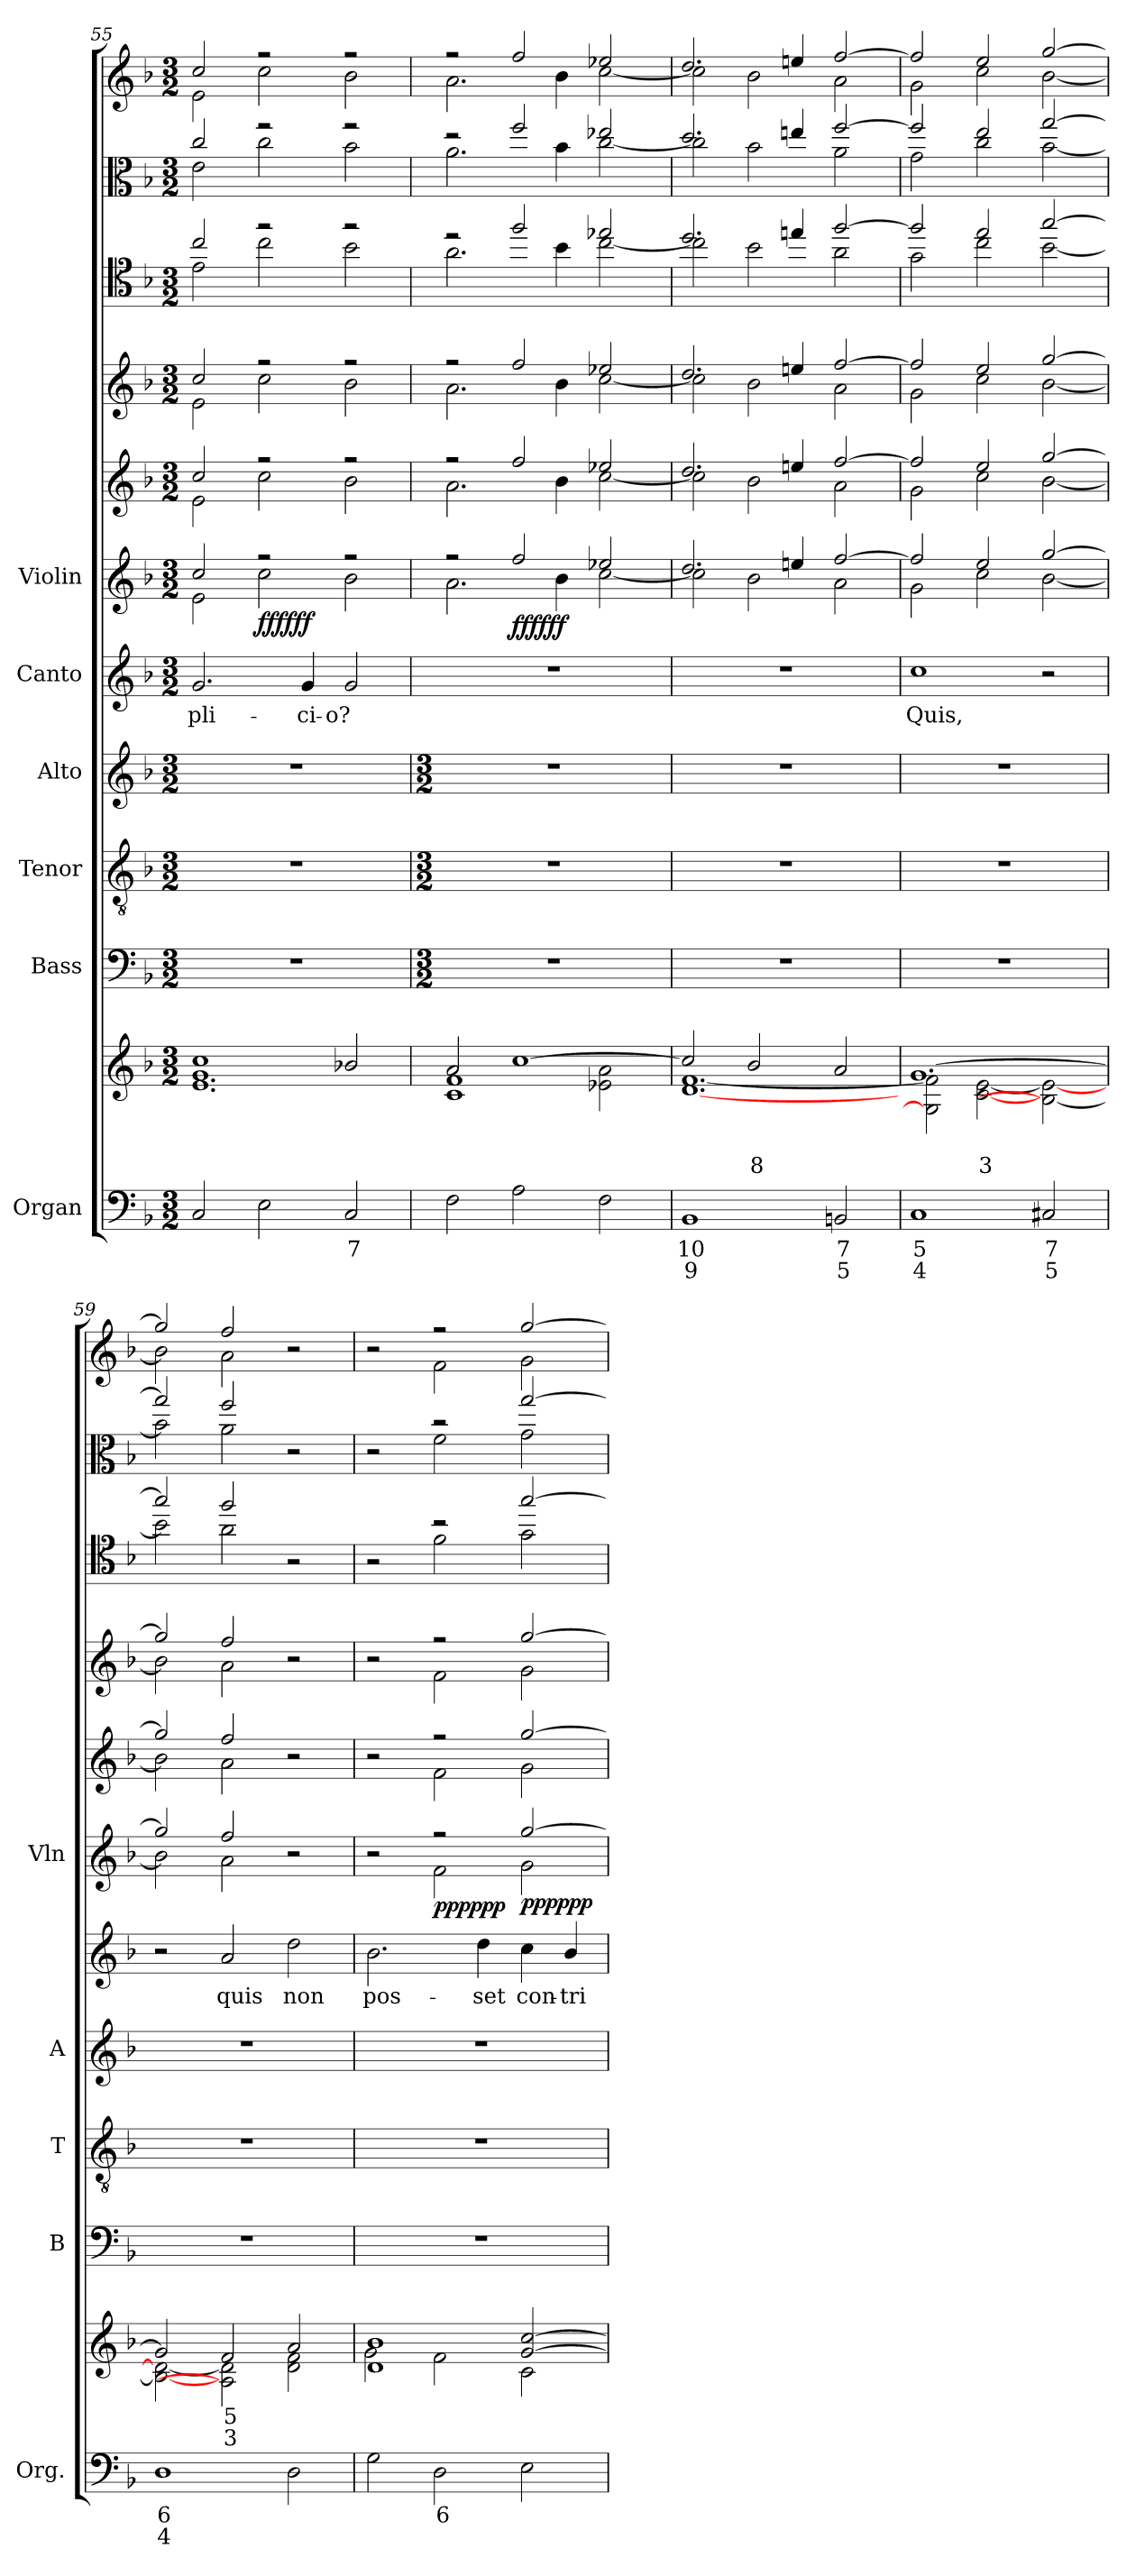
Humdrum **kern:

**kern	**text	**text	**kern	**text	**text	**kern	**kern	**kern	**kern	**text	**kern	**kern	**kern	**kern	**kern	**kern	**dynam
*part6	*part6	*part6	*part6	*part6	*part6	*part5	*part4	*part3	*part2	*part2	*part1	*part1	*part1	*part1	*part1	*part1	*part1
*staff12	*staff12	*staff12	*staff11	*staff11	*staff11	*staff10	*staff9	*staff8	*staff7	*staff7	*staff6	*staff5	*staff4	*staff3	*staff2	*staff1	*staff1/2/3/4/5/6
*I"Organ	*	*	*	*	*	*I"Bass	*I"Tenor	*I"Alto	*I"Canto	*	*I"Violin	*	*	*	*	*	*
*I'Org.	*	*	*	*	*	*I'B	*I'T	*I'A	*	*	*I'Vln	*	*	*	*	*	*
*clefF4	*	*	*clefG2	*	*	*clefF4	*clefGv2	*clefG2	*clefG2	*	*	*	*	*clefC4	*clefC3	*clefG2	*
*k[b-]	*	*	*k[b-]	*	*	*k[b-]	*k[b-]	*k[b-]	*k[b-]	*	*k[b-]	*k[b-]	*k[b-]	*k[b-]	*k[b-]	*k[b-]	*
*F:	*	*	*F:	*	*	*F:	*F:	*F:	*F:	*	*F:	*F:	*F:	*F:	*F:	*F:	*
*M3/2	*	*	*M3/2	*	*	*M3/2	*M3/2	*M3/2	*M3/2	*	*M3/2	*M3/2	*M3/2	*M3/2	*M3/2	*M3/2	*
=55	=55	=55	=55	=55	=55	=55	=55	=55	=55	=55	=55	=55	=55	=55	=55	=55	=55
*	*	*	*^	*	*	*	*	*	*	*	*	*	*	*	*	*	*
*	*	*	*	*^	*	*	*	*	*	*	*	*	*	*	*	*	*	*
!	!	!	!	!	!LO:N:vis=1	!	!	!	!	!	!	!LO:LY:b	!	!	!	!	!	!	!
*	*	*	*	*	*	*	*	*	*	*	*	*	*^	*^	*^	*^	*^	*^	*
2C	.	.	1cc/	1.e\ 1.g\	1.ryy	.	.	1.r	1.r	1.r	2.g	-pli-	2cc/	2e\	2cc/	2e\	2cc/	2e\	2cc/	2e\	2cc/	2e\	2cc/	2e\	.
!	!	!	!	!	!	!	!	!	!	!	!	!	!	!	!	!	!	!	!	!	!	!	!	!	!LO:DY:b=6
!	!	!	!	!	!	!	!	!	!	!	!	!	!	!	!	!	!	!	!	!	!	!	!	!	!LO:DY:n=1:b=5
!	!	!	!	!	!	!	!	!	!	!	!	!	!	!	!	!	!	!	!	!	!	!	!	!	!LO:DY:n=2:b=4
!	!	!	!	!	!	!	!	!	!	!	!	!	!	!	!	!	!	!	!	!	!	!	!	!	!LO:DY:n=3:b=3
!	!	!	!	!	!	!	!	!	!	!	!	!	!	!	!	!	!	!	!	!	!	!	!	!	!LO:DY:n=4:b=2
!	!	!	!	!	!	!	!	!	!	!	!	!	!	!	!	!	!	!	!	!	!	!	!	!	!LO:DY:n=5:b
2E	.	.	.	.	.	.	.	.	.	.	.	.	2r	2cc	2r	2cc	2r	2cc	2r	2cc	2r	2cc	2r	2cc	f f f f f f
!	!	!	!	!	!	!	!	!	!	!	!	!LO:LY:b	!	!	!	!	!	!	!	!	!	!	!	!	!
.	.	.	.	.	.	.	.	.	.	.	4g	-ci-	.	.	.	.	.	.	.	.	.	.	.	.	.
!	!LO:LY:b	!	!	!	!	!	!	!	!	!	!	!LO:LY:b	!	!	!	!	!	!	!	!	!	!	!	!	!
2C	7	.	2b-X/	.	.	.	.	.	.	.	2g	-o?	2r	2b-\	2r	2b-\	2r	2b-\	2r	2b-\	2r	2b-\	2r	2b-\	.
!!LO:LB:g=z	!!
=56	=56	=56	=56	=56	=56	=56	=56	=56	=56	=56	=56	=56	=56	=56	=56	=56	=56	=56	=56	=56	=56	=56	=56	=56	=56
*	*	*	*	*	*	*	*	*M3/2	*M3/2	*M3/2	*	*	*	*	*	*	*	*	*	*	*	*	*	*	*
!	!	!	!	!	!	!	!	!	!	!	!LO:N:vis=1	!	!	!	!	!	!	!	!	!	!	!	!	!	!
2F	.	.	2a/	1c\ 1f\	1.ryy	.	.	1.r	1.r	1.r	1.r	.	2r	2.a\	2r	2.a\	2r	2.a\	2r	2.a\	2r	2.a\	2r	2.a\	.
!	!	!	!	!	!	!	!	!	!	!	!	!	!	!	!	!	!	!	!	!	!	!	!	!	!LO:DY:b=6
!	!	!	!	!	!	!	!	!	!	!	!	!	!	!	!	!	!	!	!	!	!	!	!	!	!LO:DY:n=1:b=5
!	!	!	!	!	!	!	!	!	!	!	!	!	!	!	!	!	!	!	!	!	!	!	!	!	!LO:DY:n=2:b=4
!	!	!	!	!	!	!	!	!	!	!	!	!	!	!	!	!	!	!	!	!	!	!	!	!	!LO:DY:n=3:b=3
!	!	!	!	!	!	!	!	!	!	!	!	!	!	!	!	!	!	!	!	!	!	!	!	!	!LO:DY:n=4:b=2
!	!	!	!	!	!	!	!	!	!	!	!	!	!	!	!	!	!	!	!	!	!	!	!	!	!LO:DY:n=5:b
2A	.	.	[1cc/	.	.	.	.	.	.	.	.	.	2ff/	.	2ff/	.	2ff/	.	2ff/	.	2ff/	.	2ff/	.	f f f f f f
.	.	.	.	.	.	.	.	.	.	.	.	.	.	4b-\	.	4b-\	.	4b-\	.	4b-\	.	4b-\	.	4b-\	.
2F	.	.	.	2e-X\ 2a\	.	.	.	.	.	.	.	.	2ee-X/	[2cc\	2ee-X/	[2cc\	2ee-X/	[2cc\	2ee-X/	[2cc\	2ee-X/	[2cc\	2ee-X/	[2cc\	.
=57	=57	=57	=57	=57	=57	=57	=57	=57	=57	=57	=57	=57	=57	=57	=57	=57	=57	=57	=57	=57	=57	=57	=57	=57	=57
!	!LO:LY:b	!LO:LY:b	!	!	!	!	!	!	!	!	!LO:N:vis=1	!	!	!	!	!	!	!	!	!	!	!	!	!	!
1BB-	10	9	2cc/]	[1.d\ [1.f\	1.ryy	.	.	1.r	1.r	1.r	1.r	.	2.dd/	2cc\]	2.dd/	2cc\]	2.dd/	2cc\]	2.dd/	2cc\]	2.dd/	2cc\]	2.dd/	2cc\]	.
!	!	!	!	!	!	!	!LO:LY:b	!	!	!	!	!	!	!	!	!	!	!	!	!	!	!	!	!	!
.	.	.	2b-/	.	.	.	8	.	.	.	.	.	.	2b-\	.	2b-\	.	2b-\	.	2b-\	.	2b-\	.	2b-\	.
.	.	.	.	.	.	.	.	.	.	.	.	.	4een/	.	4een/	.	4een/	.	4een/	.	4een/	.	4een/	.	.
!	!LO:LY:b	!LO:LY:b	!	!	!	!	!	!	!	!	!	!	!	!	!	!	!	!	!	!	!	!	!	!	!
2BBn	7	5	2a/	.	.	.	.	.	.	.	.	.	[2ff/	2a\	[2ff/	2a\	[2ff/	2a\	[2ff/	2a\	[2ff/	2a\	[2ff/	2a\	.
=58	=58	=58	=58	=58	=58	=58	=58	=58	=58	=58	=58	=58	=58	=58	=58	=58	=58	=58	=58	=58	=58	=58	=58	=58	=58
!	!LO:LY:b	!LO:LY:b	!	!	!	!	!	!	!	!	!	!LO:LY:b	!	!	!	!	!	!	!	!	!	!	!	!	!
1C	5	4	[1.g/	2G\] 2f\]	1.ryy	.	.	1.r	1.r	1.r	1cc	Quis,	2ff/]	2g\	2ff/]	2g\	2ff/]	2g\	2ff/]	2g\	2ff/]	2g\	2ff/]	2g\	.
!	!	!	!	!	!	!	!LO:LY:b	!	!	!	!	!	!	!	!	!	!	!	!	!	!	!	!	!	!
.	.	.	.	[2c\ [2e\	.	.	3	.	.	.	.	.	2ee/	2cc\	2ee/	2cc\	2ee/	2cc\	2ee/	2cc\	2ee/	2cc\	2ee/	2cc\	.
!	!LO:LY:b	!LO:LY:b	!	!	!	!	!	!	!	!	!	!	!	!	!	!	!	!	!	!	!	!	!	!	!
2C#X	7	5	.	2B-\_ 2e\_	.	.	.	.	.	.	2r	.	[2gg/	[2b-\	[2gg/	[2b-\	[2gg/	[2b-\	[2gg/	[2b-\	[2gg/	[2b-\	[2gg/	[2b-\	.
=59	=59	=59	=59	=59	=59	=59	=59	=59	=59	=59	=59	=59	=59	=59	=59	=59	=59	=59	=59	=59	=59	=59	=59	=59	=59
!	!LO:LY:b	!LO:LY:b	!	!	!	!	!	!	!	!	!	!	!	!	!	!	!	!	!	!	!	!	!	!	!
1D	6	4	2g/]	2B-\_ 2d\_	1.ryy	.	.	1.r	1.r	1.r	2r	.	2gg/]	2b-\]	2gg/]	2b-\]	2gg/]	2b-\]	2gg/]	2b-\]	2gg/]	2b-\]	2gg/]	2b-\]	.
!	!	!	!	!	!	!LO:LY:b	!LO:LY:b	!	!	!	!	!LO:LY:b	!	!	!	!	!	!	!	!	!	!	!	!	!
.	.	.	2f/	2A\] 2d\]	.	5	3	.	.	.	2a	quis	2ff/	2a\	2ff/	2a\	2ff/	2a\	2ff/	2a\	2ff/	2a\	2ff/	2a\	.
!	!	!	!	!	!	!	!	!	!	!	!	!LO:LY:b	!	!	!	!	!	!	!	!	!	!	!	!	!
2D	.	.	2a/	2d\ 2f\	.	.	.	.	.	.	2dd	non	2ryy	2r	2ryy	2r	2ryy	2r	2ryy	2r	2ryy	2r	2ryy	2r	.
=60	=60	=60	=60	=60	=60	=60	=60	=60	=60	=60	=60	=60	=60	=60	=60	=60	=60	=60	=60	=60	=60	=60	=60	=60	=60
!	!	!	!	!	!	!	!	!	!	!	!	!LO:LY:b	!	!	!	!	!	!	!	!	!	!	!	!	!
2G	.	.	1d/ 1b-/	2g\	1.ryy	.	.	1.r	1.r	1.r	2.b-	pos-	2ryy	2r	2ryy	2r	2ryy	2r	2ryy	2r	2ryy	2r	2ryy	2r	.
!	!LO:LY:b	!	!	!	!	!	!	!	!	!	!	!	!	!	!	!	!	!	!	!	!	!	!	!	!LO:DY:b=6
!	!	!	!	!	!	!	!	!	!	!	!	!	!	!	!	!	!	!	!	!	!	!	!	!	!LO:DY:n=1:b=5
!	!	!	!	!	!	!	!	!	!	!	!	!	!	!	!	!	!	!	!	!	!	!	!	!	!LO:DY:n=2:b=4
!	!	!	!	!	!	!	!	!	!	!	!	!	!	!	!	!	!	!	!	!	!	!	!	!	!LO:DY:n=3:b=3
!	!	!	!	!	!	!	!	!	!	!	!	!	!	!	!	!	!	!	!	!	!	!	!	!	!LO:DY:n=4:b=2
!	!	!	!	!	!	!	!	!	!	!	!	!	!	!	!	!	!	!	!	!	!	!	!	!	!LO:DY:n=5:b
2D	6	.	.	2f\	.	.	.	.	.	.	.	.	2r	2f\	2r	2f\	2r	2f\	2r	2f\	2r	2f\	2r	2f\	p p p p p p
!	!	!	!	!	!	!	!	!	!	!	!	!LO:LY:b	!	!	!	!	!	!	!	!	!	!	!	!	!
.	.	.	.	.	.	.	.	.	.	.	4dd	-set	.	.	.	.	.	.	.	.	.	.	.	.	.
!	!	!	!	!	!	!	!	!	!	!	!	!LO:LY:b	!	!	!	!	!	!	!	!	!	!	!	!	!LO:DY:n=6:b=6
!	!	!	!	!	!	!	!	!	!	!	!	!	!	!	!	!	!	!	!	!	!	!	!	!	!LO:DY:n=7:b=5
!	!	!	!	!	!	!	!	!	!	!	!	!	!	!	!	!	!	!	!	!	!	!	!	!	!LO:DY:n=8:b=4
!	!	!	!	!	!	!	!	!	!	!	!	!	!	!	!	!	!	!	!	!	!	!	!	!	!LO:DY:n=9:b=3
!	!	!	!	!	!	!	!	!	!	!	!	!	!	!	!	!	!	!	!	!	!	!	!	!	!LO:DY:n=10:b=2
!	!	!	!	!	!	!	!	!	!	!	!	!	!	!	!	!	!	!	!	!	!	!	!	!	!LO:DY:n=11:b
2E	.	.	[2g/ [2cc/	2c\	.	.	.	.	.	.	4cc	con-	[2gg/	2g\	[2gg/	2g\	[2gg/	2g\	[2gg/	2g\	[2gg/	2g\	[2gg/	2g\	p p p p p p
!	!	!	!	!	!	!	!	!	!	!	!	!LO:LY:b	!	!	!	!	!	!	!	!	!	!	!	!	!
.	.	.	.	.	.	.	.	.	.	.	4b-/	-tri-	.	.	.	.	.	.	.	.	.	.	.	.	.
*	*	*	*	*	*	*	*	*	*	*	*	*	*v	*v	*	*	*	*	*	*	*	*	*	*	*
*	*	*	*	*	*	*	*	*	*	*	*	*	*	*v	*v	*	*	*	*	*	*	*	*	*
*	*	*	*	*	*	*	*	*	*	*	*	*	*	*	*v	*v	*	*	*	*	*	*	*
*	*	*	*	*	*	*	*	*	*	*	*	*	*	*	*	*v	*v	*	*	*	*	*
*	*	*	*	*	*	*	*	*	*	*	*	*	*	*	*	*	*v	*v	*	*	*
*	*	*	*v	*v	*v	*	*	*	*	*	*	*	*	*	*	*	*	*v	*v	*
=	=	=	=	=	=	=	=	=	=	=	=	=	=	=	=	=	=
*-	*-	*-	*-	*-	*-	*-	*-	*-	*-	*-	*-	*-	*-	*-	*-	*-	*-
